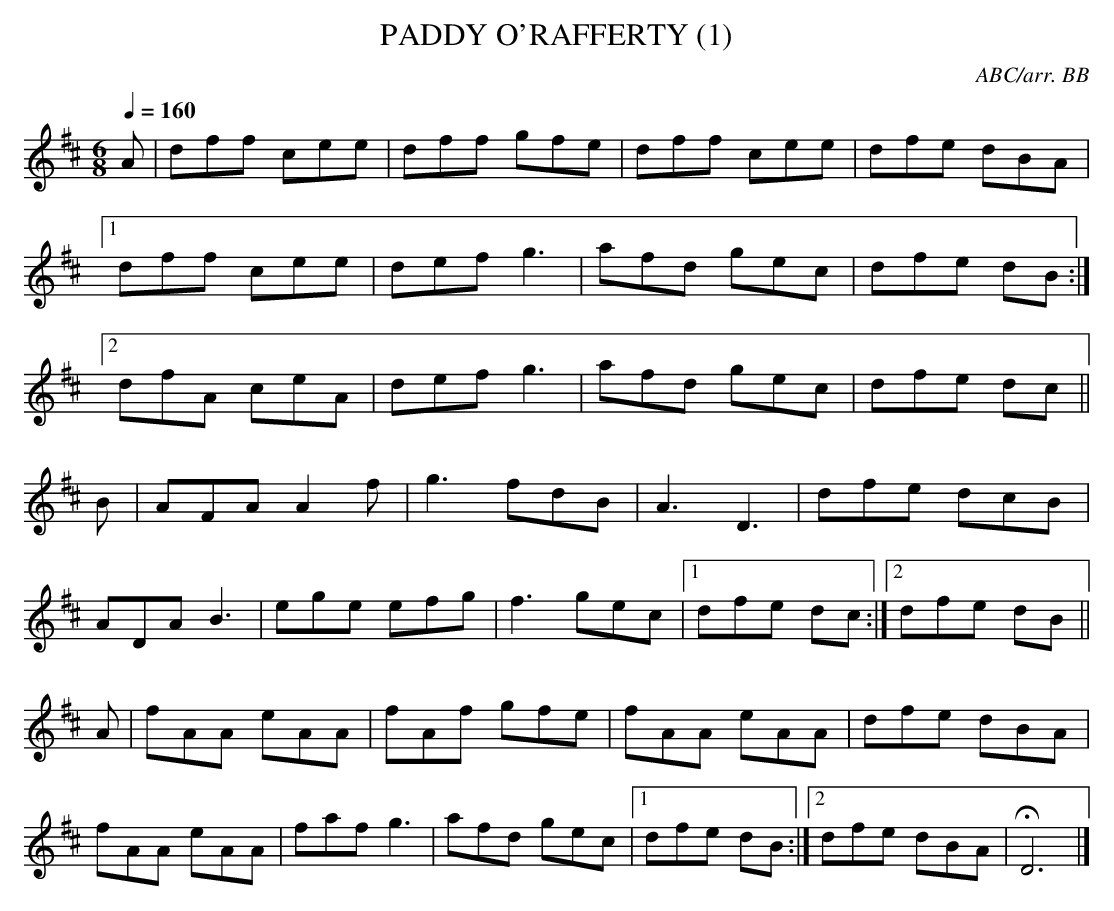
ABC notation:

X:1
T:PADDY O'RAFFERTY (1)
C:ABC/arr. BB
M:6/8
L:1/8
Q:1/4=160
K:D
A|dff cee|dff gfe|dff cee|dfe dBA|
[1 dff cee|def g3|afd gec|dfe dB :|
[2 dfA ceA|def g3|afd gec|dfe dc||
B|AFA A2f|g3 fdB|A3 D3|dfe dcB|
ADA B3|ege efg|f3 gec |1 dfe dc :|\
[2 dfe dB||
A|fAA eAA|fAf gfe|fAA eAA|dfe dBA|
fAA eAA|faf g3|afd gec|1 dfe dB :|\
[2 dfe dBA|HD6|]
